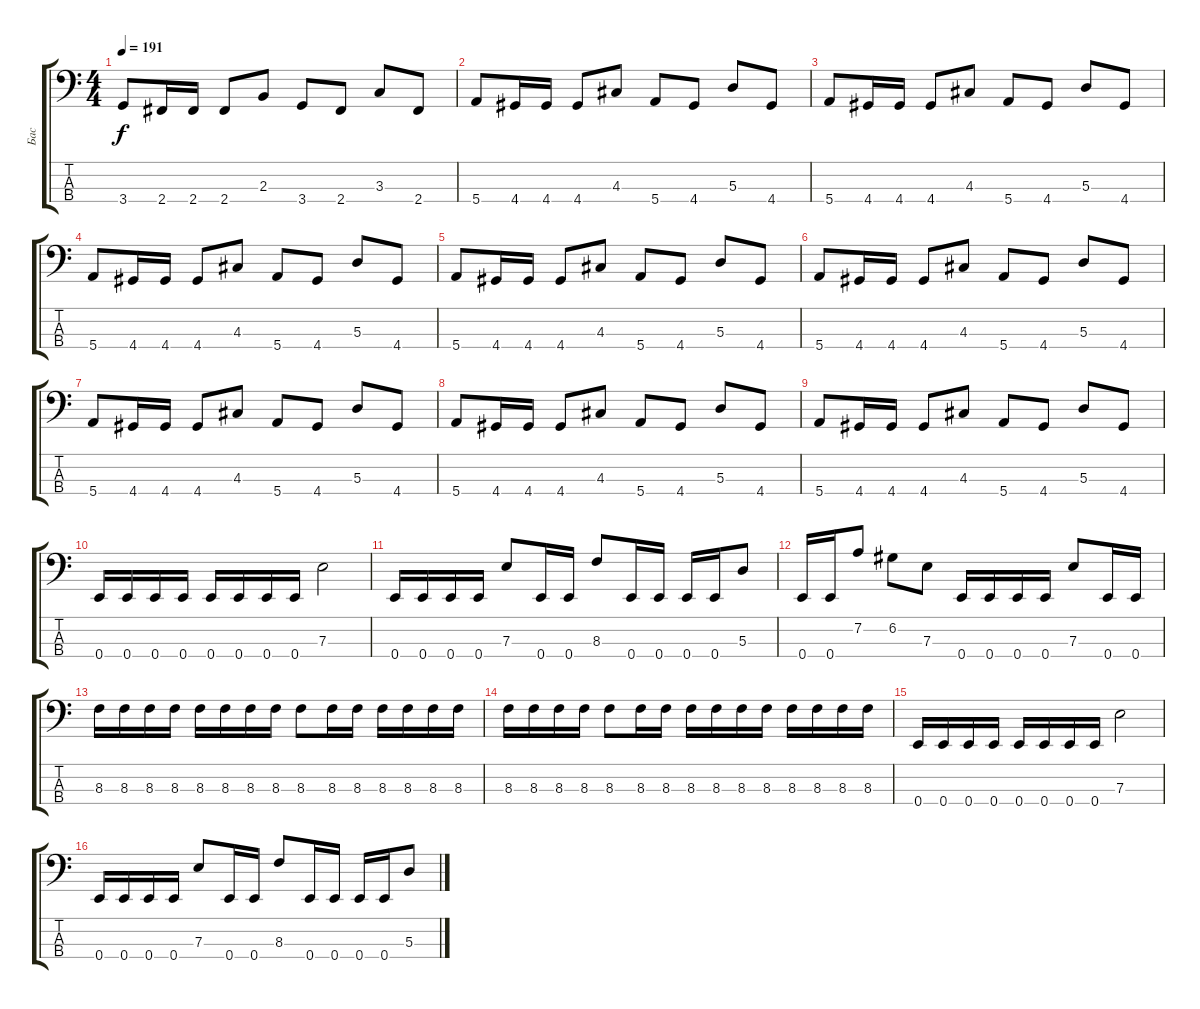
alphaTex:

\track ("Бас" "Бас") {instrument electricbasspick}
\staff {score tabs}
\tuning (G2 D2 A1 E1) {hide}
\ts (4 4)
\tempo 191
\clef f4
\ks c
3.4.8{dy f} 2.4.16 2.4.16 2.4.8 2.3.8 3.4.8 2.4.8 3.3.8 2.4.8 |
5.4.8 4.4.16 4.4.16 4.4.8 4.3.8 5.4.8 4.4.8 5.3.8 4.4.8 |
5.4.8 4.4.16 4.4.16 4.4.8 4.3.8 5.4.8 4.4.8 5.3.8 4.4.8 |
5.4.8 4.4.16 4.4.16 4.4.8 4.3.8 5.4.8 4.4.8 5.3.8 4.4.8 |
5.4.8 4.4.16 4.4.16 4.4.8 4.3.8 5.4.8 4.4.8 5.3.8 4.4.8 |
5.4.8 4.4.16 4.4.16 4.4.8 4.3.8 5.4.8 4.4.8 5.3.8 4.4.8 |
5.4.8 4.4.16 4.4.16 4.4.8 4.3.8 5.4.8 4.4.8 5.3.8 4.4.8 |
5.4.8 4.4.16 4.4.16 4.4.8 4.3.8 5.4.8 4.4.8 5.3.8 4.4.8 |
5.4.8 4.4.16 4.4.16 4.4.8 4.3.8 5.4.8 4.4.8 5.3.8 4.4.8 |
0.4.16 0.4.16 0.4.16 0.4.16 0.4.16 0.4.16 0.4.16 0.4.16 7.3.2 |
0.4.16 0.4.16 0.4.16 0.4.16 7.3.8 0.4.16 0.4.16 8.3.8 0.4.16 0.4.16 0.4.16 0.4.16 5.3.8 |
0.4.16 0.4.16 7.2.8 6.2.8 7.3.8 0.4.16 0.4.16 0.4.16 0.4.16 7.3.8 0.4.16 0.4.16 |
8.3.16 8.3.16 8.3.16 8.3.16 8.3.16 8.3.16 8.3.16 8.3.16 8.3.8 8.3.16 8.3.16 8.3.16 8.3.16 8.3.16 8.3.16 |
8.3.16 8.3.16 8.3.16 8.3.16 8.3.8 8.3.16 8.3.16 8.3.16 8.3.16 8.3.16 8.3.16 8.3.16 8.3.16 8.3.16 8.3.16 |
0.4.16 0.4.16 0.4.16 0.4.16 0.4.16 0.4.16 0.4.16 0.4.16 7.3.2 |
0.4.16 0.4.16 0.4.16 0.4.16 7.3.8 0.4.16 0.4.16 8.3.8 0.4.16 0.4.16 0.4.16 0.4.16 5.3.8
